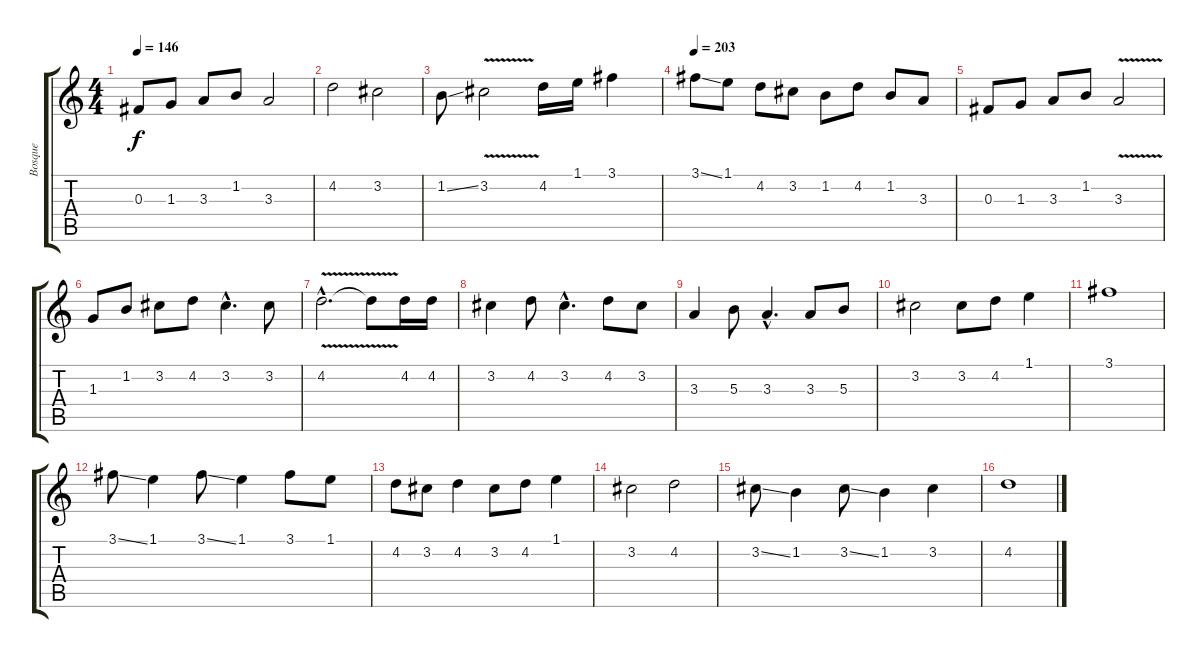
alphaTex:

\track ("Bosque" "Bosque") {instrument distortionguitar}
\staff {score tabs}
\tuning (Eb4 Bb3 Gb3 Db3 Ab2 Eb2) {hide}
\ts (4 4)
\tempo 146
\clef g2
\ks c
0.3.8{dy f} 1.3.8 3.3.8 1.2.8 3.3.2 |
4.2.2 3.2.2 |
1.2{ss}.8 3.2{v}.2 4.2.16 1.1.16 3.1.4 |
\tempo 203
3.1{ss}.8 1.1.8 4.2.8 3.2.8 1.2.8 4.2.8 1.2.8 3.3.8 |
0.3.8 1.3.8 3.3.8 1.2.8 3.3{v}.2 |
1.3.8 1.2.8 3.2.8 4.2.8 3.2{hac}.4{d} 3.2.8 |
4.2{v hac}.2{d} 4.2{t}.8 4.2.16 4.2.16 |
3.2.4 4.2.8 3.2{hac}.4{d} 4.2.8 3.2.8 |
3.3.4 5.3.8 3.3{hac}.4{d} 3.3.8 5.3.8 |
3.2.2 3.2.8 4.2.8 1.1.4 |
3.1.1 |
3.1{ss}.8 1.1.4 3.1{ss}.8 1.1.4 3.1.8 1.1.8 |
4.2.8 3.2.8 4.2.4 3.2.8 4.2.8 1.1.4 |
3.2.2 4.2.2 |
3.2{ss}.8 1.2.4 3.2{ss}.8 1.2.4 3.2.4 |
4.2.1
